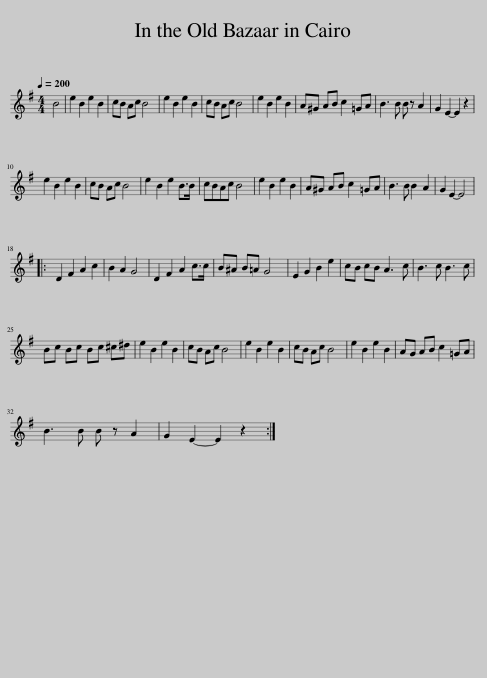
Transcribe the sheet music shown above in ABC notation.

X:1
L:1/8
Q:1/4=200
M:4/4
I:linebreak $
K:Emin
V:1 treble
V:1
 B4 | e2 B2 e2 B2 | cB Ac B4 | e2 B2 e2 B2 | cB Ac B4 | %5
 e2 B2 e2 B2 | A^G AB c2 =GA | B3 B B z A2 | G2 E2- E2 z2 |$ e2 B2 e2 B2 | %10
 cB Ac B4 | e2 B2 e2 B>B | cBAc B4 | e2 B2 e2 B2 | A^G AB c2 =GA | %15
 B3 B B2 A2 | G2 E2- E4 |:$ D2 F2 A2 c2 | B2 A2 G4 | D2 F2 A2 c>c | %20
 B^A B=A G4 | E2 G2 B2 e2 | cB cB A3 c | B3 c B3 c |$ Bc Bc Bc ^c^d | %25
 e2 B2 e2 B2 | cB Ac B4 | e2 B2 e2 B2 | cB Ac B4 | e2 B2 e2 B2 | %30
 AG AB c2 =GA |$ B3 B B z A2 | G2 E2- E2 z2 :| %33
